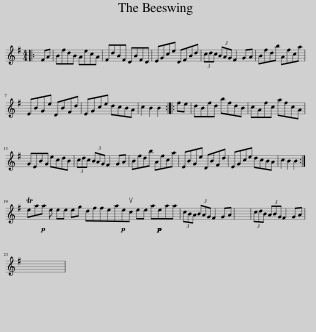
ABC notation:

X:1
L:1/8
M:4/4
I:linebreak $
K:G
V:1 treble
V:1
|: FA | BfdB AecA | FdBF DBFD | EGce DFBd | (3cdc (3BAG F2 GA | %5
 Bfdb Afca |$ EBGe DBFd | EGce dcBA | c2 B2 B2 :: fe | %10
 dBfd bfdB | cAfc afcA |$ GEBG ecdB | (3cdc (3BAG F2 GA | Bfdb Afca | %15
 EBGe DBFd | EGce dcBA | c2 B2 B2 :|$ Tea!p!a e ee eg dffea!p!euc ee a!p!!p!eaa | (3cBA (3BAG F2 GA | %20
 x8 | (3cdB (3ABG F2 GA |$ x8 | %23
